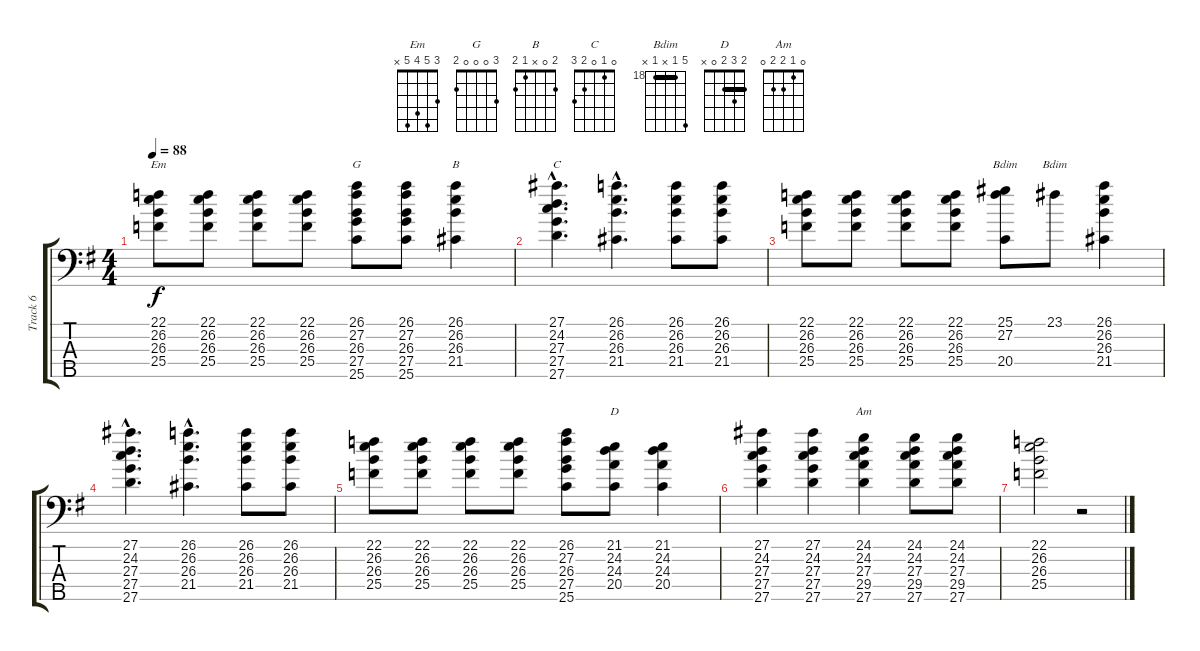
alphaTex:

\track ("Track 6" "Track 6") {instrument distortionguitar}
\staff {score tabs}
\tuning (G2 D2 A1 E1 B0) {hide}
\chord ("Em" 3 5 4 5 x)
\chord ("G" 3 0 0 0 2)
\chord ("B" 2 0 x 1 2)
\chord ("C" 0 1 0 2 3)
\chord ("Bdim" x 9 10 0 11) {firstfret 7}
\chord ("Bdim" 22 18 x 18 x) {firstfret 18 barre 18}
\chord ("D" 2 3 2 0 x) {barre 2}
\chord ("Am" 0 1 2 2 0)
\ts (4 4)
\tempo 88
\clef f4
\ks g
(22.1 26.2 26.3 25.4).8{ch "Em" dy f} (22.1 26.2 26.3 25.4).8 (22.1 26.2 26.3 25.4).8 (22.1 26.2 26.3 25.4).8 (26.1 27.2 26.3 27.4 25.5).8{ch "G"} (26.1 27.2 26.3 27.4 25.5).8 (26.1 26.2 26.3 21.4).4{ch "B"} |
(27.1{hac} 24.2{hac} 27.3{hac} 27.4{hac} 27.5{hac}).4{d ch "C"} (26.1{hac} 26.2{hac} 26.3{hac} 21.4{hac}).4{d} (26.1 26.2 26.3 21.4).8 (26.1 26.2 26.3 21.4).8 |
(22.1 26.2 26.3 25.4).8 (22.1 26.2 26.3 25.4).8 (22.1 26.2 26.3 25.4).8 (22.1 26.2 26.3 25.4).8 (25.1 27.2 20.4).8{ch "Bdim"} 23.1.8{ch "Bdim"} (26.1 26.2 26.3 21.4).4 |
(27.1{hac} 24.2{hac} 27.3{hac} 27.4{hac} 27.5{hac}).4{d} (26.1{hac} 26.2{hac} 26.3{hac} 21.4{hac}).4{d} (26.1 26.2 26.3 21.4).8 (26.1 26.2 26.3 21.4).8 |
(22.1 26.2 26.3 25.4).8 (22.1 26.2 26.3 25.4).8 (22.1 26.2 26.3 25.4).8 (22.1 26.2 26.3 25.4).8 (26.1 27.2 26.3 27.4 25.5).8 (21.1 24.2 24.3 20.4).8{ch "D"} (21.1 24.2 24.3 20.4).4 |
(27.1 24.2 27.3 27.4 27.5).4 (27.1 24.2 27.3 27.4 27.5).4 (24.1 24.2 27.3 29.4 27.5).4{ch "Am"} (24.1 24.2 27.3 29.4 27.5).8 (24.1 24.2 27.3 29.4 27.5).8 |
(22.1 26.2 26.3 25.4).2 r.2
